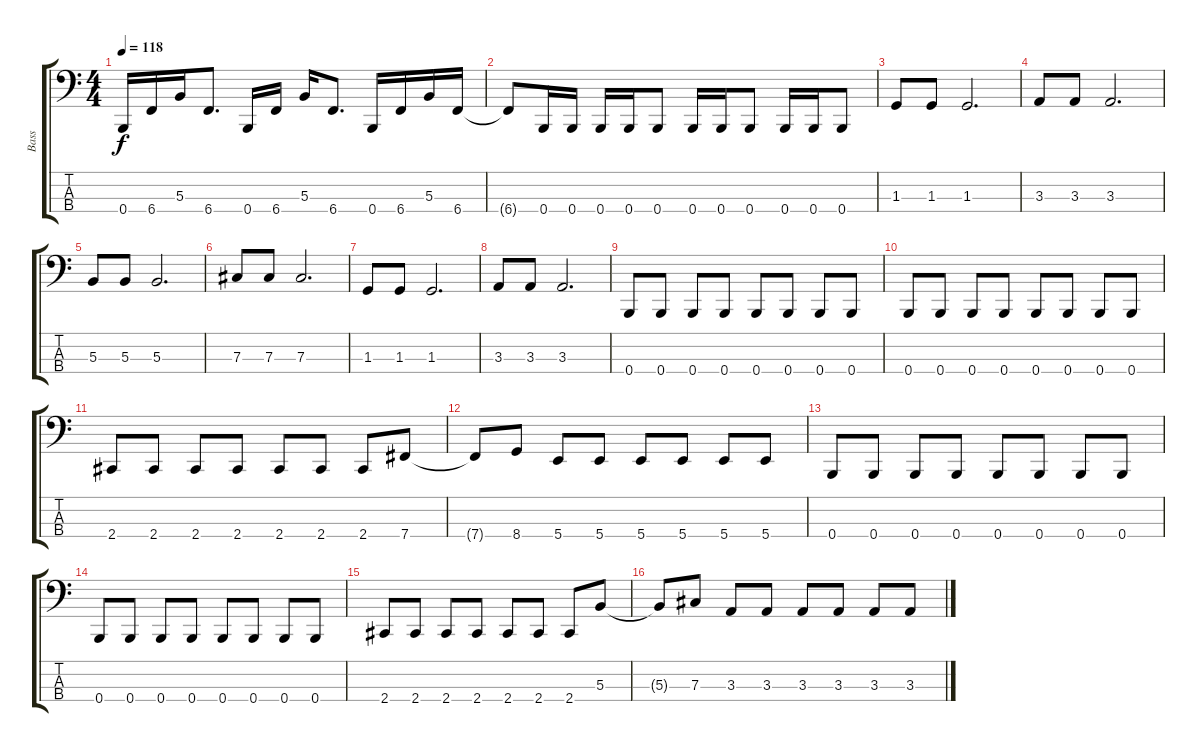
\track ("Bass" "Bass") {instrument electricbassfinger}
\staff {score tabs}
\tuning (E2 B1 Gb1 B0) {hide}
\ts (4 4)
\tempo 118
\clef f4
\ks c
0.4.16{dy f} 6.4.16 5.3.16 6.4.8{d} 0.4.16 6.4.16 5.3.16 6.4.8{d} 0.4.16 6.4.16 5.3.16 6.4.16 |
6.4{t}.8 0.4.16 0.4.16 0.4.16 0.4.16 0.4.8 0.4.16 0.4.16 0.4.8 0.4.16 0.4.16 0.4.8 |
1.3.8 1.3.8 1.3.2{d} |
3.3.8 3.3.8 3.3.2{d} |
5.3.8 5.3.8 5.3.2{d} |
7.3.8 7.3.8 7.3.2{d} |
1.3.8 1.3.8 1.3.2{d} |
3.3.8 3.3.8 3.3.2{d} |
0.4.8 0.4.8 0.4.8 0.4.8 0.4.8 0.4.8 0.4.8 0.4.8 |
0.4.8 0.4.8 0.4.8 0.4.8 0.4.8 0.4.8 0.4.8 0.4.8 |
2.4.8 2.4.8 2.4.8 2.4.8 2.4.8 2.4.8 2.4.8 7.4.8 |
7.4{t}.8 8.4.8 5.4.8 5.4.8 5.4.8 5.4.8 5.4.8 5.4.8 |
0.4.8 0.4.8 0.4.8 0.4.8 0.4.8 0.4.8 0.4.8 0.4.8 |
0.4.8 0.4.8 0.4.8 0.4.8 0.4.8 0.4.8 0.4.8 0.4.8 |
2.4.8 2.4.8 2.4.8 2.4.8 2.4.8 2.4.8 2.4.8 5.3.8 |
5.3{t}.8 7.3.8 3.3.8 3.3.8 3.3.8 3.3.8 3.3.8 3.3.8
